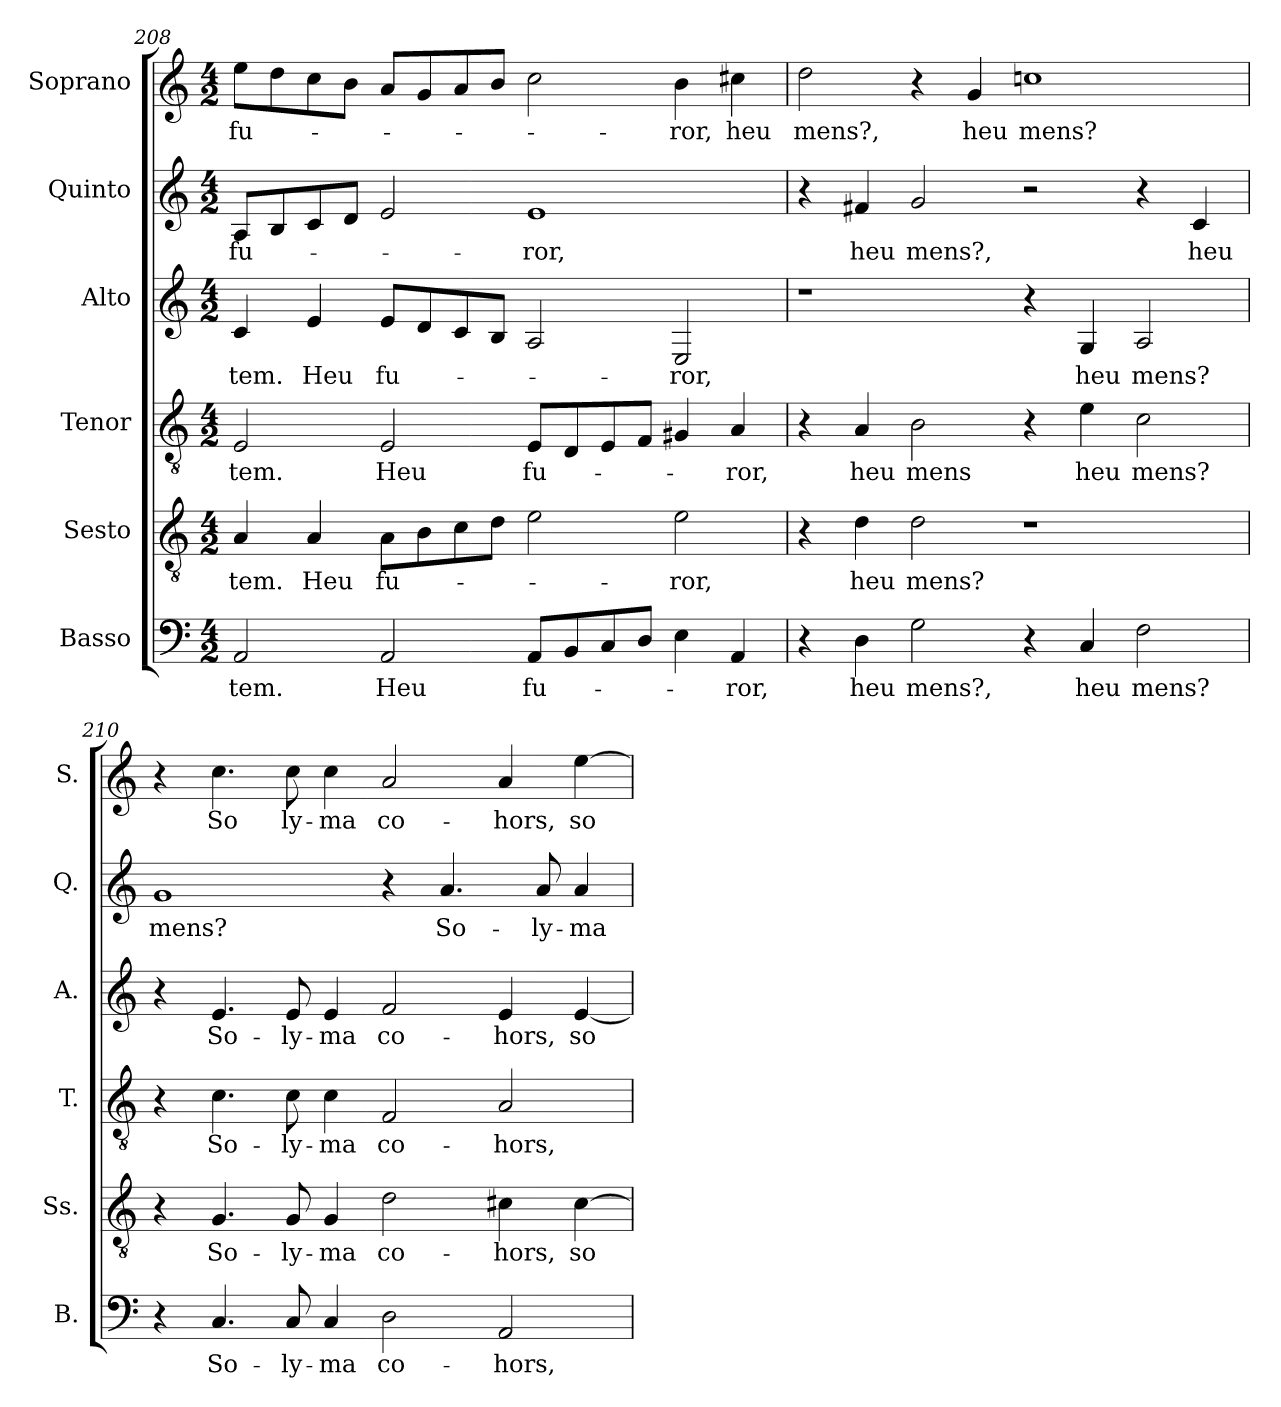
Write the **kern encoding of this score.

**kern	**text	**kern	**text	**kern	**text	**kern	**text	**kern	**text	**kern	**text
*part6	*part6	*part5	*part5	*part4	*part4	*part3	*part3	*part2	*part2	*part1	*part1
*staff6	*staff6	*staff5	*staff5	*staff4	*staff4	*staff3	*staff3	*staff2	*staff2	*staff1	*staff1
*I"Basso	*	*I"Sesto	*	*I"Tenor	*	*I"Alto	*	*I"Quinto	*	*I"Soprano	*
*I'B.	*	*I'Ss.	*	*I'T.	*	*I'A.	*	*I'Q.	*	*I'S.	*
*clefF4	*	*clefGv2	*	*clefGv2	*	*clefG2	*	*clefG2	*	*clefG2	*
*	*	*ITrd7c12	*	*ITrd7c12	*	*	*	*	*	*	*
*k[]	*	*k[]	*	*k[]	*	*k[]	*	*k[]	*	*k[]	*
*C:	*	*C:	*	*C:	*	*C:	*	*C:	*	*C:	*
*M4/2	*	*M4/2	*	*M4/2	*	*M4/2	*	*M4/2	*	*M4/2	*
=208	=208	=208	=208	=208	=208	=208	=208	=208	=208	=208	=208
!	!LO:LY:b:color=#000000	!	!	!	!	!	!	!	!	!	!
!	!	!	!LO:LY:b:color=#000000	!	!	!	!	!	!	!	!
!	!	!	!	!	!LO:LY:b:color=#000000	!	!	!	!	!	!
!	!	!	!	!	!	!	!LO:LY:b:color=#000000	!	!	!	!
!	!	!	!	!	!	!	!	!	!LO:LY:b:color=#000000	!	!
!	!	!	!	!	!	!	!	!	!	!	!LO:LY:b:color=#000000
2AAi/	-tem.	4AAi/	-tem.	2EEi/	-tem.	4ci/	-tem.	8Ai/L	fu-	8eei\L	fu-
.	.	.	.	.	.	.	.	8Bi/	.	8ddi\	.
!	!	!	!LO:LY:b:color=#000000	!	!	!	!	!	!	!	!
!	!	!	!	!	!	!	!LO:LY:b:color=#000000	!	!	!	!
.	.	4AAi/	Heu	.	.	4ei/	Heu	8ci/	.	8cci\	.
.	.	.	.	.	.	.	.	8di/J	.	8bi\J	.
!	!LO:LY:b:color=#000000	!	!	!	!	!	!	!	!	!	!
!	!	!	!LO:LY:b:color=#000000	!	!	!	!	!	!	!	!
!	!	!	!	!	!LO:LY:b:color=#000000	!	!	!	!	!	!
!	!	!	!	!	!	!	!LO:LY:b:color=#000000	!	!	!	!
2AAi/	Heu	8AAi\L	fu-	2EEi/	Heu	8ei/L	fu-	2ei/	.	8ai/L	.
.	.	8BBi\	.	.	.	8di/	.	.	.	8gi/	.
.	.	8Ci\	.	.	.	8ci/	.	.	.	8ai/	.
.	.	8Di\J	.	.	.	8Bi/J	.	.	.	8bi/J	.
!	!LO:LY:b:color=#000000	!	!	!	!	!	!	!	!	!	!
!	!	!	!	!	!LO:LY:b:color=#000000	!	!	!	!	!	!
!	!	!	!	!	!	!	!	!	!LO:LY:b:color=#000000	!	!
8AAi/L	fu-	2Ei\	.	8EEi/L	fu-	2Ai/	.	1ei	-ror,	2cci\	.
8BBi/	.	.	.	8DDi/	.	.	.	.	.	.	.
8Ci/	.	.	.	8EEi/	.	.	.	.	.	.	.
8Di/J	.	.	.	8FFi/J	.	.	.	.	.	.	.
!	!	!	!LO:LY:b:color=#000000	!	!	!	!	!	!	!	!
!	!	!	!	!	!	!	!LO:LY:b:color=#000000	!	!	!	!
!	!	!	!	!	!	!	!	!	!	!	!LO:LY:b:color=#000000
4Ei\	.	2Ei\	-ror,	4GG#Xi/	.	2Ei/	-ror,	.	.	4bi\	-ror,
!	!LO:LY:b:color=#000000	!	!	!	!	!	!	!	!	!	!
!	!	!	!	!	!LO:LY:b:color=#000000	!	!	!	!	!	!
!	!	!	!	!	!	!	!	!	!	!	!LO:LY:b:color=#000000
4AAi/	-ror,	.	.	4AAi/	-ror,	.	.	.	.	4cc#Xi\	heu
!!LO:LB:g=z
=209	=209	=209	=209	=209	=209	=209	=209	=209	=209	=209	=209
!	!	!	!	!	!	!	!	!	!	!	!LO:LY:b:color=#000000
4r	.	4r	.	4r	.	1r	.	4r	.	2ddi\	mens?,
!	!LO:LY:b:color=#000000	!	!	!	!	!	!	!	!	!	!
!	!	!	!LO:LY:b:color=#000000	!	!	!	!	!	!	!	!
!	!	!	!	!	!LO:LY:b:color=#000000	!	!	!	!	!	!
!	!	!	!	!	!	!	!	!	!LO:LY:b:color=#000000	!	!
4Di\	heu	4Di\	heu	4AAi/	heu	.	.	4f#Xi/	heu	.	.
!	!LO:LY:b:color=#000000	!	!	!	!	!	!	!	!	!	!
!	!	!	!LO:LY:b:color=#000000	!	!	!	!	!	!	!	!
!	!	!	!	!	!LO:LY:b:color=#000000	!	!	!	!	!	!
!	!	!	!	!	!	!	!	!	!LO:LY:b:color=#000000	!	!
2Gi\	mens?,	2Di\	mens?	2BBi\	mens	.	.	2gi/	mens?,	4r	.
!	!	!	!	!	!	!	!	!	!	!	!LO:LY:b:color=#000000
.	.	.	.	.	.	.	.	.	.	4gi/	heu
!	!	!	!	!	!	!	!	!	!	!	!LO:LY:b:color=#000000
4r	.	1r	.	4r	.	4r	.	2r	.	1ccni	mens?
!	!LO:LY:b:color=#000000	!	!	!	!	!	!	!	!	!	!
!	!	!	!	!	!LO:LY:b:color=#000000	!	!	!	!	!	!
!	!	!	!	!	!	!	!LO:LY:b:color=#000000	!	!	!	!
4Ci/	heu	.	.	4Ei\	heu	4Gi/	heu	.	.	.	.
!	!LO:LY:b:color=#000000	!	!	!	!	!	!	!	!	!	!
!	!	!	!	!	!LO:LY:b:color=#000000	!	!	!	!	!	!
!	!	!	!	!	!	!	!LO:LY:b:color=#000000	!	!	!	!
2Fi\	mens?	.	.	2Ci\	mens?	2Ai/	mens?	4r	.	.	.
!	!	!	!	!	!	!	!	!	!LO:LY:b:color=#000000	!	!
.	.	.	.	.	.	.	.	4ci/	heu	.	.
=210	=210	=210	=210	=210	=210	=210	=210	=210	=210	=210	=210
!	!	!	!	!	!	!	!	!	!LO:LY:b:color=#000000	!	!
4r	.	4r	.	4r	.	4r	.	1gi	mens?	4r	.
!	!LO:LY:b:color=#000000	!	!	!	!	!	!	!	!	!	!
!	!	!	!LO:LY:b:color=#000000	!	!	!	!	!	!	!	!
!	!	!	!	!	!LO:LY:b:color=#000000	!	!	!	!	!	!
!	!	!	!	!	!	!	!LO:LY:b:color=#000000	!	!	!	!
!	!	!	!	!	!	!	!	!	!	!	!LO:LY:b:color=#000000
4.Ci/	So-	4.GGi/	So-	4.Ci\	So-	4.ei/	So-	.	.	4.cci\	So
!	!LO:LY:b:color=#000000	!	!	!	!	!	!	!	!	!	!
!	!	!	!LO:LY:b:color=#000000	!	!	!	!	!	!	!	!
!	!	!	!	!	!LO:LY:b:color=#000000	!	!	!	!	!	!
!	!	!	!	!	!	!	!LO:LY:b:color=#000000	!	!	!	!
!	!	!	!	!	!	!	!	!	!	!	!LO:LY:b:color=#000000
8Ci/	-ly-	8GGi/	-ly-	8Ci\	-ly-	8ei/	-ly-	.	.	8cci\	ly-
!	!LO:LY:b:color=#000000	!	!	!	!	!	!	!	!	!	!
!	!	!	!LO:LY:b:color=#000000	!	!	!	!	!	!	!	!
!	!	!	!	!	!LO:LY:b:color=#000000	!	!	!	!	!	!
!	!	!	!	!	!	!	!LO:LY:b:color=#000000	!	!	!	!
!	!	!	!	!	!	!	!	!	!	!	!LO:LY:b:color=#000000
4Ci/	-ma	4GGi/	-ma	4Ci\	-ma	4ei/	-ma	.	.	4cci\	-ma
!	!LO:LY:b:color=#000000	!	!	!	!	!	!	!	!	!	!
!	!	!	!LO:LY:b:color=#000000	!	!	!	!	!	!	!	!
!	!	!	!	!	!LO:LY:b:color=#000000	!	!	!	!	!	!
!	!	!	!	!	!	!	!LO:LY:b:color=#000000	!	!	!	!
!	!	!	!	!	!	!	!	!	!	!	!LO:LY:b:color=#000000
2Di\	co-	2Di\	co-	2FFi/	co-	2fi/	co-	4r	.	2ai/	co-
!	!	!	!	!	!	!	!	!	!LO:LY:b:color=#000000	!	!
.	.	.	.	.	.	.	.	4.ai/	So-	.	.
!	!LO:LY:b:color=#000000	!	!	!	!	!	!	!	!	!	!
!	!	!	!LO:LY:b:color=#000000	!	!	!	!	!	!	!	!
!	!	!	!	!	!LO:LY:b:color=#000000	!	!	!	!	!	!
!	!	!	!	!	!	!	!LO:LY:b:color=#000000	!	!	!	!
!	!	!	!	!	!	!	!	!	!	!	!LO:LY:b:color=#000000
2AAi/	-hors,	4C#Xi\	-hors,	2AAi/	-hors,	4ei/	-hors,	.	.	4ai/	-hors,
!	!	!	!	!	!	!	!	!	!LO:LY:b:color=#000000	!	!
.	.	.	.	.	.	.	.	8ai/	-ly-	.	.
!	!	!	!LO:LY:b:color=#000000	!	!	!	!	!	!	!	!
!	!	!	!	!	!	!	!LO:LY:b:color=#000000	!	!	!	!
!	!	!	!	!	!	!	!	!	!LO:LY:b:color=#000000	!	!
!	!	!	!	!	!	!	!	!	!	!	!LO:LY:b:color=#000000
.	.	[4C#i\	so-	.	.	[4ei/	so-	4ai/	-ma	[4eei\	so
=	=	=	=	=	=	=	=	=	=	=	=
*-	*-	*-	*-	*-	*-	*-	*-	*-	*-	*-	*-
